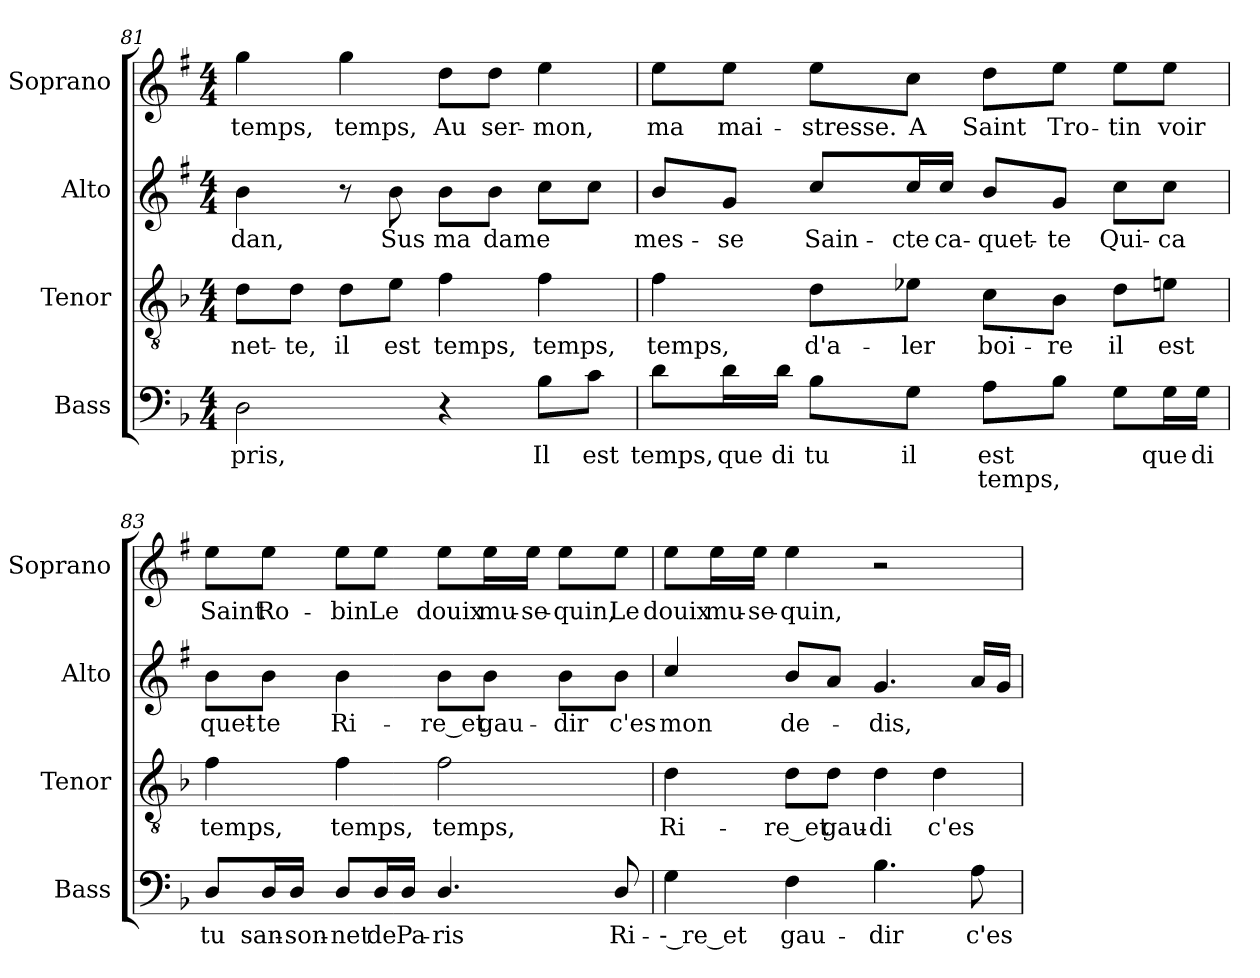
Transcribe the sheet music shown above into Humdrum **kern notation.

**kern	**text	**text	**kern	**text	**kern	**text	**kern	**text
*part4	*part4	*part4	*part3	*part3	*part2	*part2	*part1	*part1
*staff4	*staff4	*staff4	*staff3	*staff3	*staff2	*staff2	*staff1	*staff1
*I"Bass	*	*	*I"Tenor	*	*I"Alto	*	*I"Soprano	*
*I'Bass	*	*	*I'Tenor	*	*I'Alto	*	*I'Soprano	*
!!LO:PB:g=z
*clefF4	*	*	*clefGv2	*	*clefG2	*	*clefG2	*
*	*	*	*	*	*ITrd1c2	*	*ITrd1c2	*
*k[b-]	*	*	*k[b-]	*	*k[b-]	*	*k[b-]	*
*d:	*	*	*d:	*	*d:	*	*d:	*
*M4/4	*	*	*M4/4	*	*M4/4	*	*M4/4	*
=81	=81	=81	=81	=81	=81	=81	=81	=81
!	!LO:LY:b:color=#000000	!	!	!	!	!	!	!
!	!	!	!	!LO:LY:b:color=#000000	!	!	!	!
!	!	!	!	!	!	!LO:LY:b:color=#000000	!	!
!	!	!	!	!	!	!	!	!LO:LY:b:color=#000000
2Di\	-pris,	.	8di\L	-net-	4ai\	dan,	4ffi\	temps,
!	!	!	!	!LO:LY:b:color=#000000	!	!	!	!
.	.	.	8di\J	-te,	.	.	.	.
!	!	!	!	!LO:LY:b:color=#000000	!	!	!	!
!	!	!	!	!	!	!	!	!LO:LY:b:color=#000000
.	.	.	8di\L	il	8r	.	4ffi\	temps,
!	!	!	!	!LO:LY:b:color=#000000	!	!	!	!
!	!	!	!	!	!	!LO:LY:b:color=#000000	!	!
.	.	.	8ei\J	est	8ai\	Sus	.	.
!	!	!	!	!LO:LY:b:color=#000000	!	!	!	!
!	!	!	!	!	!	!LO:LY:b:color=#000000	!	!
!	!	!	!	!	!	!	!	!LO:LY:b:color=#000000
4r	.	.	4fi\	temps,	8ai\L	ma	8cci\L	Au
!	!	!	!	!	!	!LO:LY:b:color=#000000	!	!
!	!	!	!	!	!	!	!	!LO:LY:b:color=#000000
.	.	.	.	.	8ai\J	dame	8cci\J	ser-
!	!LO:LY:b:color=#000000	!	!	!	!	!	!	!
!	!	!	!	!LO:LY:b:color=#000000	!	!	!	!
!	!	!	!	!	!	!	!	!LO:LY:b:color=#000000
8B-i\L	Il	.	4fi\	temps,	8b-i\L	.	4ddi\	-mon,
!	!LO:LY:b:color=#000000	!	!	!	!	!	!	!
8ci\J	est	.	.	.	8b-i\J	.	.	.
=82	=82	=82	=82	=82	=82	=82	=82	=82
!	!LO:LY:b:color=#000000	!	!	!	!	!	!	!
!	!	!	!	!LO:LY:b:color=#000000	!	!	!	!
!	!	!	!	!	!	!LO:LY:b:color=#000000	!	!
!	!	!	!	!	!	!	!	!LO:LY:b:color=#000000
8di\L	temps,	.	4fi\	temps,	8ai/L	mes-	8ddi\L	ma
!	!LO:LY:b:color=#000000	!	!	!	!	!	!	!
!	!	!	!	!	!	!LO:LY:b:color=#000000	!	!
!	!	!	!	!	!	!	!	!LO:LY:b:color=#000000
16di\L	que	.	.	.	8fi/J	-se	8ddi\J	mai-
!	!LO:LY:b:color=#000000	!	!	!	!	!	!	!
16di\JJ	di	.	.	.	.	.	.	.
!	!LO:LY:b:color=#000000	!	!	!	!	!	!	!
!	!	!	!	!LO:LY:b:color=#000000	!	!	!	!
!	!	!	!	!	!	!LO:LY:b:color=#000000	!	!
!	!	!	!	!	!	!	!	!LO:LY:b:color=#000000
8B-i\L	tu	.	8di\L	d'a-	8b-i/L	Sain-	8ddi\L	-stresse.
!	!LO:LY:b:color=#000000	!	!	!	!	!	!	!
!	!	!	!	!LO:LY:b:color=#000000	!	!	!	!
!	!	!	!	!	!	!LO:LY:b:color=#000000	!	!
!	!	!	!	!	!	!	!	!LO:LY:b:color=#000000
8Gi\J	il	.	8e-Xi\J	-ler	16b-i/L	-cte	8b-i\J	A
!	!	!	!	!	!	!LO:LY:b:color=#000000	!	!
.	.	.	.	.	16b-i/JJ	ca-	.	.
!	!LO:LY:b:color=#000000	!LO:LY:b:color=#000000	!	!	!	!	!	!
!	!	!	!	!LO:LY:b:color=#000000	!	!	!	!
!	!	!	!	!	!	!LO:LY:b:color=#000000	!	!
!	!	!	!	!	!	!	!	!LO:LY:b:color=#000000
8Ai\L	est	temps,	8ci\L	boi-	8ai/L	-quet-	8cci\L	Saint
!	!	!	!	!LO:LY:b:color=#000000	!	!	!	!
!	!	!	!	!	!	!LO:LY:b:color=#000000	!	!
!	!	!	!	!	!	!	!	!LO:LY:b:color=#000000
8B-i\J	.	.	8B-i\J	-re	8fi/J	-te	8ddi\J	Tro-
!	!	!	!	!LO:LY:b:color=#000000	!	!	!	!
!	!	!	!	!	!	!LO:LY:b:color=#000000	!	!
!	!	!	!	!	!	!	!	!LO:LY:b:color=#000000
8Gi\L	.	.	8di\L	il	8b-i\L	Qui-	8ddi\L	-tin
!	!LO:LY:b:color=#000000	!	!	!	!	!	!	!
!	!	!	!	!LO:LY:b:color=#000000	!	!	!	!
!	!	!	!	!	!	!LO:LY:b:color=#000000	!	!
!	!	!	!	!	!	!	!	!LO:LY:b:color=#000000
16Gi\L	que	.	8eni\J	est	8b-i\J	-ca	8ddi\J	voir
!	!LO:LY:b:color=#000000	!	!	!	!	!	!	!
16Gi\JJ	di	.	.	.	.	.	.	.
!!LO:LB:g=z
=83	=83	=83	=83	=83	=83	=83	=83	=83
!	!LO:LY:b:color=#000000	!	!	!	!	!	!	!
!	!	!	!	!LO:LY:b:color=#000000	!	!	!	!
!	!	!	!	!	!	!LO:LY:b:color=#000000	!	!
!	!	!	!	!	!	!	!	!LO:LY:b:color=#000000
8Di/L	tu	.	4fi\	temps,	8ai\L	quet-	8ddi\L	Saint
!	!LO:LY:b:color=#000000	!	!	!	!	!	!	!
!	!	!	!	!	!	!LO:LY:b:color=#000000	!	!
!	!	!	!	!	!	!	!	!LO:LY:b:color=#000000
16Di/L	san-	.	.	.	8ai\J	-te	8ddi\J	Ro-
!	!LO:LY:b:color=#000000	!	!	!	!	!	!	!
16Di/JJ	-son-	.	.	.	.	.	.	.
!	!LO:LY:b:color=#000000	!	!	!	!	!	!	!
!	!	!	!	!LO:LY:b:color=#000000	!	!	!	!
!	!	!	!	!	!	!LO:LY:b:color=#000000	!	!
!	!	!	!	!	!	!	!	!LO:LY:b:color=#000000
8Di/L	-net	.	4fi\	temps,	4ai\	Ri-	8ddi\L	-bin
!	!LO:LY:b:color=#000000	!	!	!	!	!	!	!
!	!	!	!	!	!	!	!	!LO:LY:b:color=#000000
16Di/L	de	.	.	.	.	.	8ddi\J	Le
!	!LO:LY:b:color=#000000	!	!	!	!	!	!	!
16Di/JJ	Pa-	.	.	.	.	.	.	.
!	!LO:LY:b:color=#000000	!	!	!	!	!	!	!
!	!	!	!	!LO:LY:b:color=#000000	!	!	!	!
!	!	!	!	!	!	!LO:LY:b:color=#000000	!	!
!	!	!	!	!	!	!	!	!LO:LY:b:color=#000000
4.Di/	-ris	.	2fi\	temps,	8ai\L	-re_et	8ddi\L	douix
!	!	!	!	!	!	!LO:LY:b:color=#000000	!	!
!	!	!	!	!	!	!	!	!LO:LY:b:color=#000000
.	.	.	.	.	8ai\J	gau-	16ddi\L	mu-
!	!	!	!	!	!	!	!	!LO:LY:b:color=#000000
.	.	.	.	.	.	.	16ddi\JJ	-se-
!	!	!	!	!	!	!LO:LY:b:color=#000000	!	!
!	!	!	!	!	!	!	!	!LO:LY:b:color=#000000
.	.	.	.	.	8ai\L	-dir	8ddi\L	-quin,
!	!LO:LY:b:color=#000000	!	!	!	!	!	!	!
!	!	!	!	!	!	!LO:LY:b:color=#000000	!	!
!	!	!	!	!	!	!	!	!LO:LY:b:color=#000000
8Di/	Ri-	.	.	.	8ai\J	c'es	8ddi\J	Le
=84	=84	=84	=84	=84	=84	=84	=84	=84
!	!LO:LY:b:color=#000000	!	!	!	!	!	!	!
!	!	!	!	!LO:LY:b:color=#000000	!	!	!	!
!	!	!	!	!	!	!LO:LY:b:color=#000000	!	!
!	!	!	!	!	!	!	!	!LO:LY:b:color=#000000
4Gi\	-- re_et	.	4di\	Ri-	4b-i/	mon	8ddi\L	douix
!	!	!	!	!	!	!	!	!LO:LY:b:color=#000000
.	.	.	.	.	.	.	16ddi\L	mu-
!	!	!	!	!	!	!	!	!LO:LY:b:color=#000000
.	.	.	.	.	.	.	16ddi\JJ	-se-
!	!LO:LY:b:color=#000000	!	!	!	!	!	!	!
!	!	!	!	!LO:LY:b:color=#000000	!	!	!	!
!	!	!	!	!	!	!LO:LY:b:color=#000000	!	!
!	!	!	!	!	!	!	!	!LO:LY:b:color=#000000
4Fi\	gau-	.	8di\L	-re_et	8ai/L	de-	4ddi\	-quin,
!	!	!	!	!LO:LY:b:color=#000000	!	!	!	!
.	.	.	8di\J	gau-	8gi/J	.	.	.
!	!LO:LY:b:color=#000000	!	!	!	!	!	!	!
!	!	!	!	!LO:LY:b:color=#000000	!	!	!	!
!	!	!	!	!	!	!LO:LY:b:color=#000000	!	!
4.B-i\	-dir	.	4di\	-di	4.fi/	-dis,	2r	.
!	!	!	!	!LO:LY:b:color=#000000	!	!	!	!
.	.	.	4di\	c'es	.	.	.	.
!	!LO:LY:b:color=#000000	!	!	!	!	!	!	!
8Ai\	c'es	.	.	.	16gi/LL	.	.	.
.	.	.	.	.	16fi/JJ	.	.	.
=	=	=	=	=	=	=	=	=
*-	*-	*-	*-	*-	*-	*-	*-	*-
